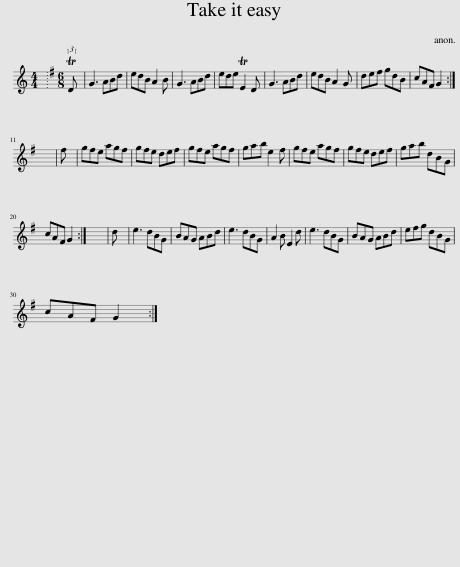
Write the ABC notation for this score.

X:1
L:1/8
M:4/4
I:linebreak $
K:C
V:1 treble
V:1
 x8 |[K:G][M:6/8] (3:2:1TD x/12 | G3 ABd | edB A2 B | G3 ABd | %5
 ede TE2 D | G3 ABd | edB A2 G | def gdB | cAF G2 :|$ %10
 x6 | f | gfe agf | gfe def | gfe agf | %15
 gab e2 f | gfe agf | gfe def | gab dBG |$ cAF G2 :| %20
 x6 | d | e3 dBG | BAG ABd | e3 dBG | %25
 A2 B E2 d | e3 dBG | BAG ABd | efg dBG |$ cAF G2 :| %30
